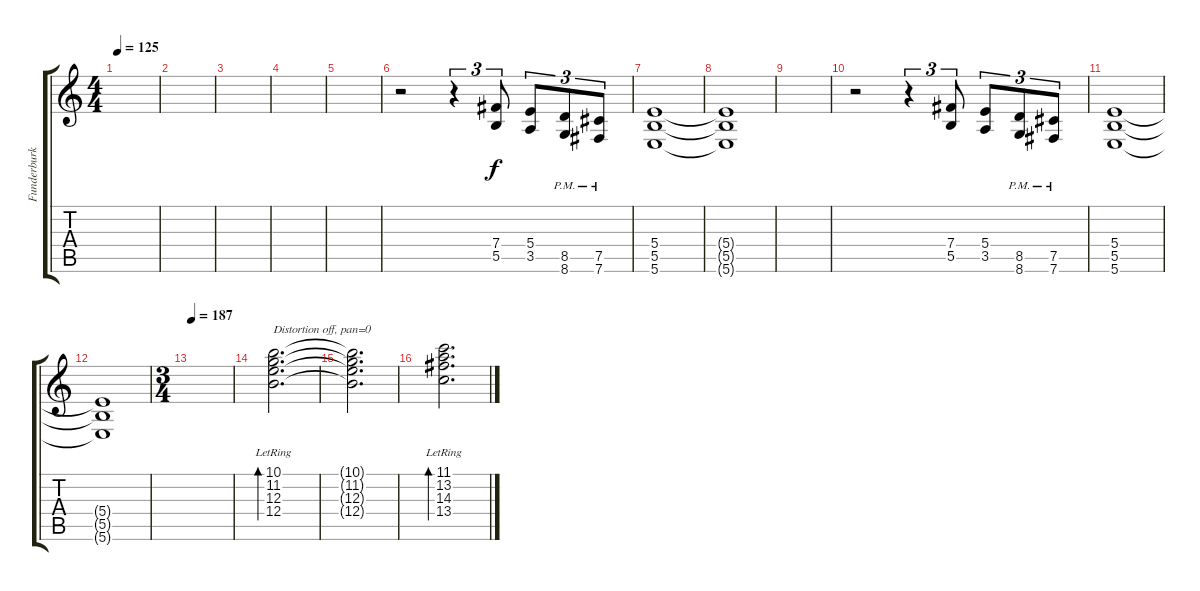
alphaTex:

\track ("Funderburk Rhythm" "Funderburk") {instrument overdrivenguitar}
\staff {score tabs}
\tuning (Db4 Ab3 E3 B2 Gb2 B1) {hide}
\ts (4 4)
\tempo 125
\clef g2
\ks c
|
|
|
|
|
r.2 r.4{tu (3 2)} (7.4 5.5).8{tu (3 2)} (5.4 3.5).8{tu (3 2)} (8.5{pm} 8.6{pm}).8{tu (3 2)} (7.5{pm} 7.6{pm}).8{tu (3 2)} |
(5.4 5.5 5.6).1 |
(5.4{t} 5.5{t} 5.6{t}).1 |
|
r.2 r.4{tu (3 2)} (7.4 5.5).8{tu (3 2)} (5.4 3.5).8{tu (3 2)} (8.5{pm} 8.6{pm}).8{tu (3 2)} (7.5{pm} 7.6{pm}).8{tu (3 2)} |
(5.4 5.5 5.6).1 |
(5.4{t} 5.5{t} 5.6{t}).1 |
\ts (3 4)
\tempo 187
|
(10.1{lr} 11.2{lr} 12.3{lr} 12.4{lr}).2{d bd 240 txt "Distortion off, pan=0"} |
(10.1{t} 11.2{t} 12.3{t} 12.4{t}).2{d} |
(11.1{lr} 13.2{lr} 14.3{lr} 13.4{lr}).2{d bd 240}
